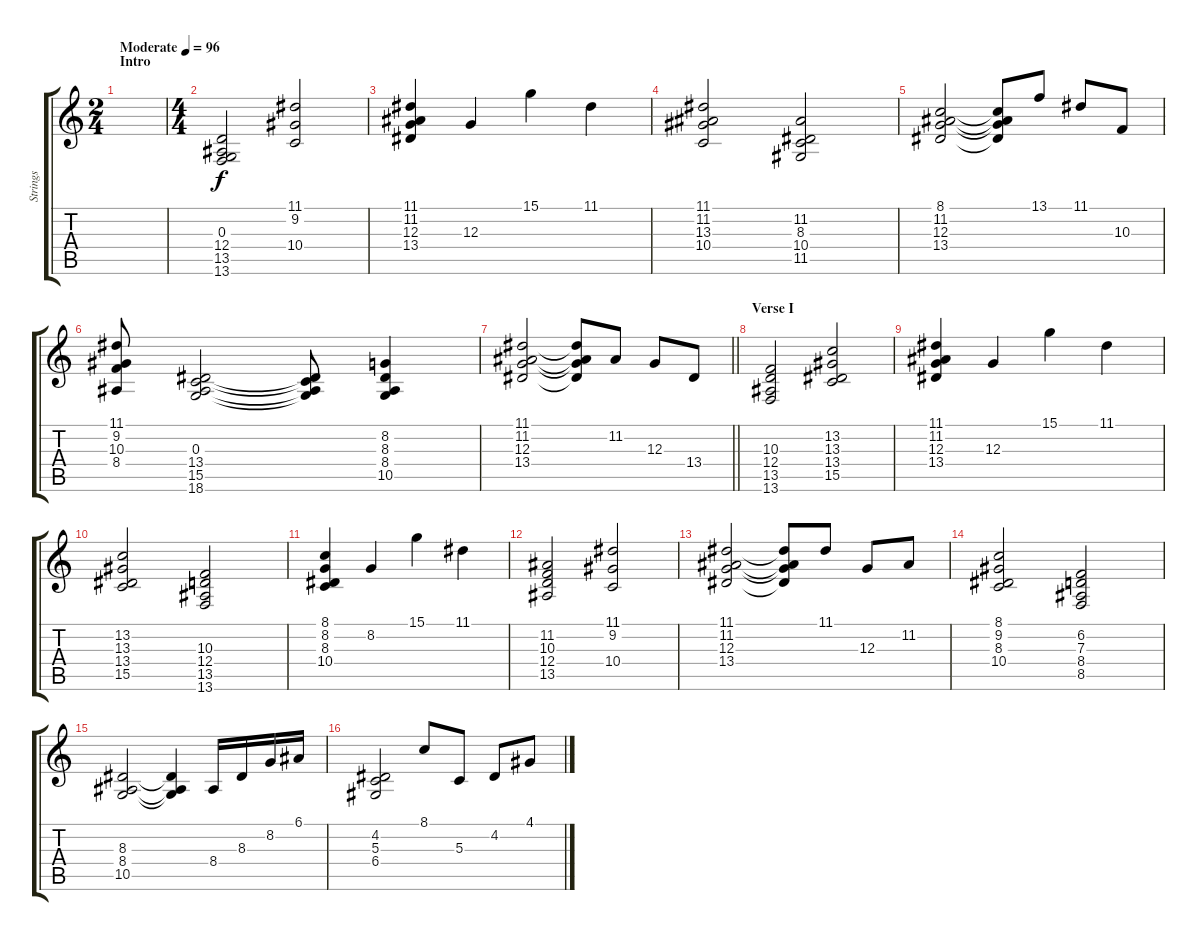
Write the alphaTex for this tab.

\track ("Strings " "Strings ") {instrument stringensemble1}
\staff {score tabs}
\tuning (E4 B3 G3 D3 A2 E2) {hide}
\ts (2 4)
\section ("" "Intro")
\tempo (96 "Moderate")
\clef g2
\ks c
|
\ts (4 4)
(0.3 12.4 13.5 13.6).2 (11.1 9.2 10.4).2 |
(11.1 11.2 12.3 13.4).4 12.3.4 15.1.4 11.1.4 |
(11.1 11.2 13.3 10.4).2 (11.2 8.3 10.4 11.5).2 |
(8.1 11.2 12.3 13.4).2 (8.1{t} 11.2{t} 12.3{t} 13.4{t}).8 13.1.8 11.1.8 10.3.8 |
(11.1 9.2 10.3 8.4).8 (0.3 13.4 15.5 18.6).2 (0.3{t} 13.4{t} 15.5{t} 18.6{t}).8 (8.2 8.3 8.4 10.5).4 |
\barLineRight lightlight
(11.1 11.2 12.3 13.4).2 (11.1{t} 11.2{t} 12.3{t} 13.4{t}).8 11.2.8 12.3.8 13.4.8 |
\section ("" "Verse I")
(10.3 12.4 13.5 13.6).2 (13.2 13.3 13.4 15.5).2 |
(11.1 11.2 12.3 13.4).4 12.3.4 15.1.4 11.1.4 |
(13.2 13.3 13.4 15.5).2 (10.3 12.4 13.5 13.6).2 |
(8.1 8.2 8.3 10.4).4 8.2.4 15.1.4 11.1.4 |
(11.2 10.3 12.4 13.5).2 (11.1 9.2 10.4).2 |
(11.1 11.2 12.3 13.4).2 (11.1{t} 11.2{t} 12.3{t} 13.4{t}).8 11.1.8 12.3.8 11.2.8 |
(8.1 9.2 8.3 10.4).2 (6.2 7.3 8.4 8.5).2 |
(8.3 8.4 10.5).2 (8.3{t} 8.4{t} 10.5{t}).4 8.4.16 8.3.16 8.2.16 6.1.16 |
(4.2 5.3 6.4).2 8.1.8 5.3.8 4.2.8 4.1.8
